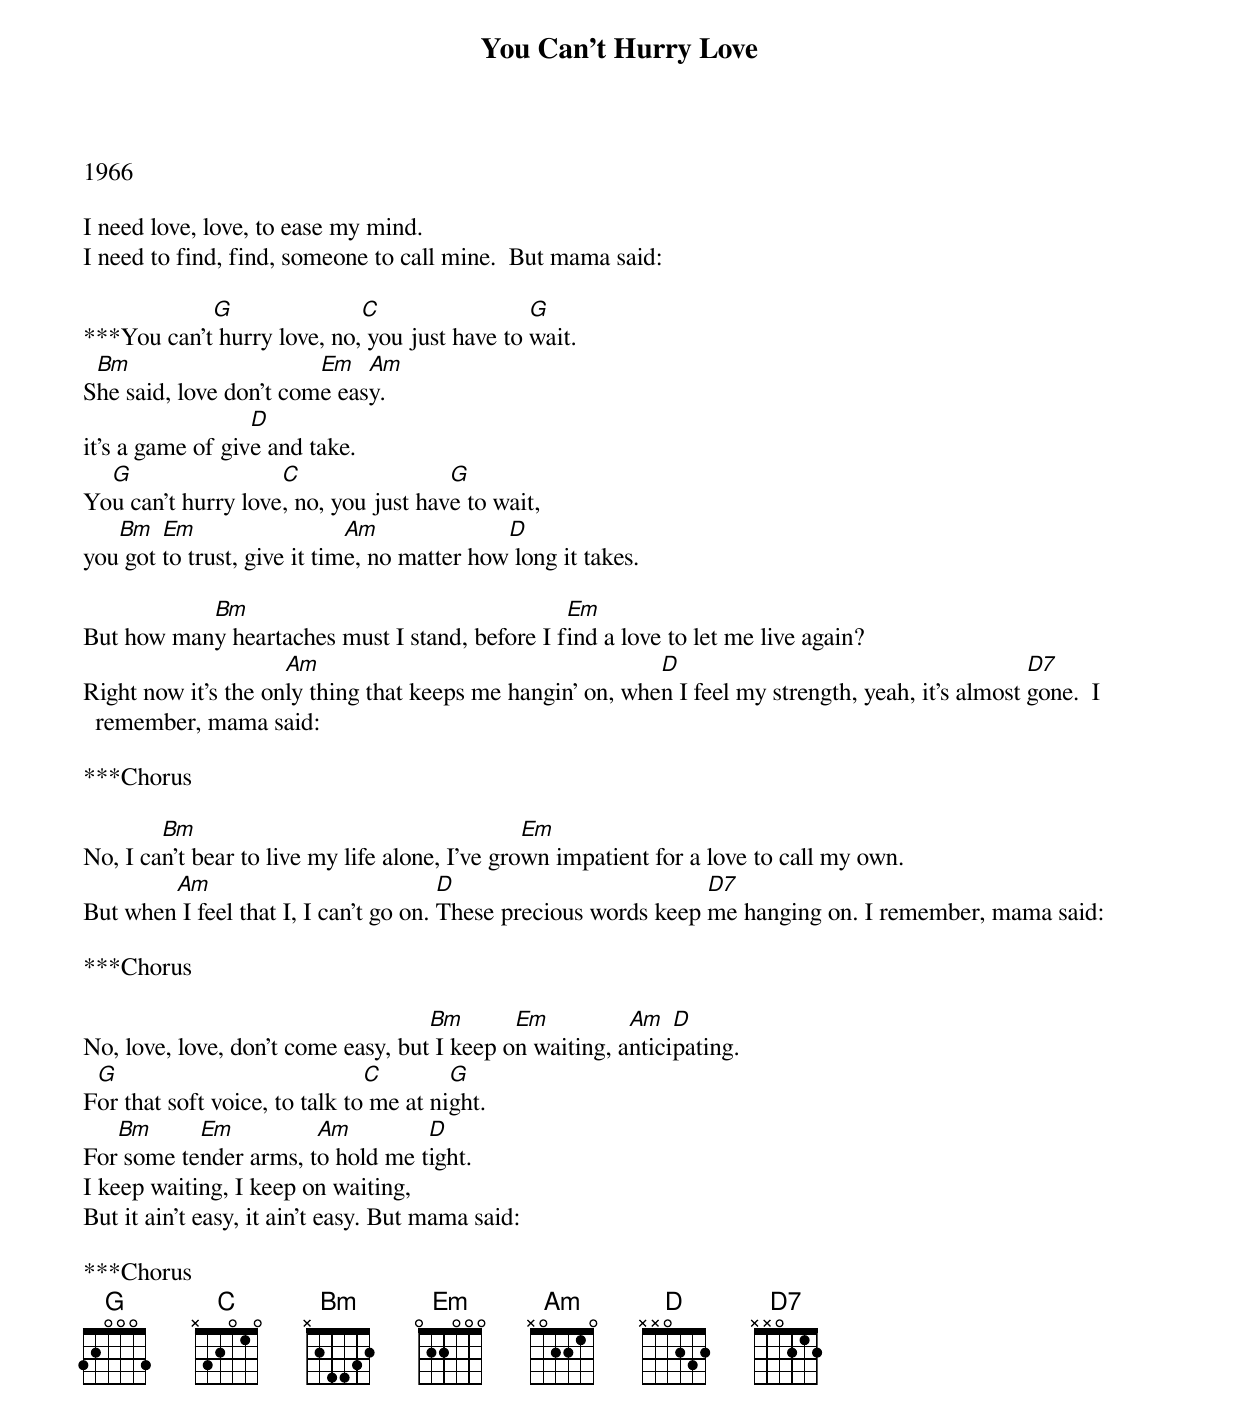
{title:You Can't Hurry Love}
1966

I need love, love, to ease my mind.
I need to find, find, someone to call mine.  But mama said:

***You can't[G] hurry love, no,[C] you just have to [G]wait.
S[Bm]he said, love don't com[Em]e eas[Am]y.
it's a game of giv[D]e and take.
Yo[G]u can't hurry love[C], no, you just hav[G]e to wait,
you[Bm] got [Em]to trust, give it tim[Am]e, no matter how[D] long it takes.

But how man[Bm]y heartaches must I stand, before I f[Em]ind a love to let me live again?
Right now it's the on[Am]ly thing that keeps me hangin' on, whe[D]n I feel my strength, yeah, it's almost [D7]gone.  I remember, mama said:

***Chorus

No, I ca[Bm]n't bear to live my life alone, I've gro[Em]wn impatient for a love to call my own.
But when[Am] I feel that I, I can't go on. [D]These precious words keep [D7]me hanging on. I remember, mama said:

***Chorus

No, love, love, don't come easy, but[Bm] I keep o[Em]n waiting, a[Am]ntici[D]pating.
F[G]or that soft voice, to talk to[C] me at ni[G]ght.
For[Bm] some te[Em]nder arms, t[Am]o hold me t[D]ight.
I keep waiting, I keep on waiting,
But it ain't easy, it ain't easy. But mama said:

***Chorus
